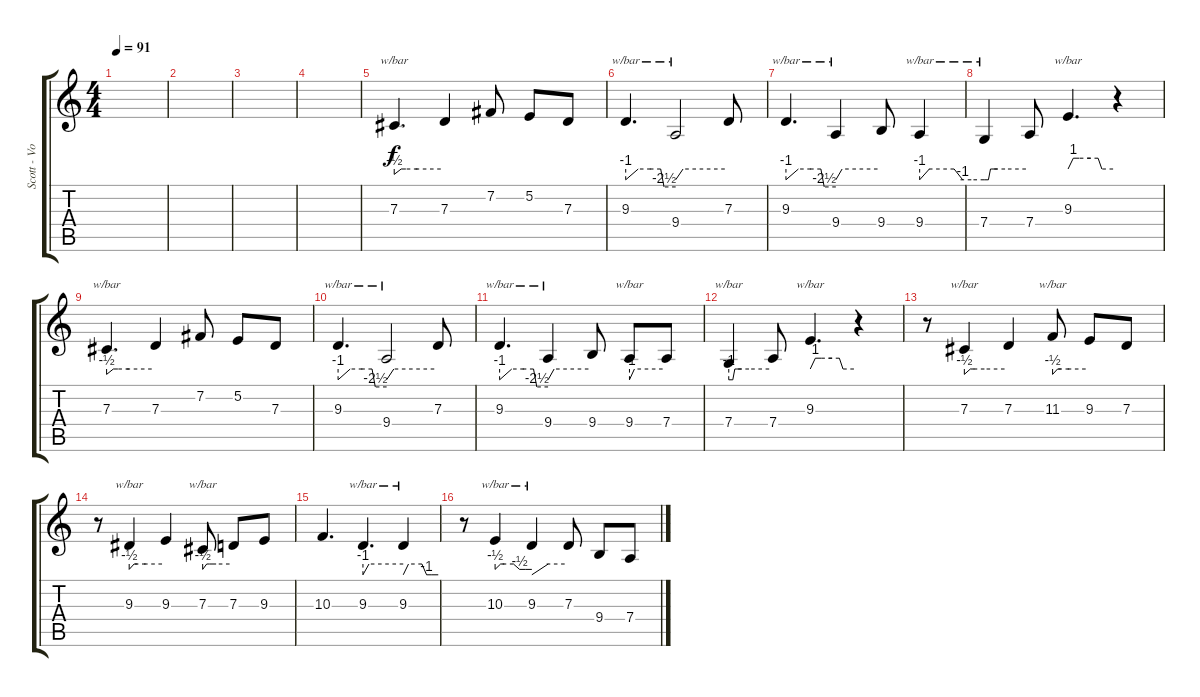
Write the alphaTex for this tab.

\track ("Scott - Voz" "Scott - Vo") {instrument lead2sawtooth}
\staff {score tabs}
\tuning (E4 B3 G3 D3 A2 E2) {hide}
\ts (4 4)
\tempo 91
\clef g2
\ks c
|
|
|
|
7.3.4{d tbe (custom default 0 -2 9 0 15 0 30 0 60 0)} 7.3.4 7.2.8 5.2.8 7.3.8 |
9.3.4{d tbe (custom default 0 -4 15 0 30 0 42 0 46 -10 60 -10)} 9.4.2{tbe (custom default 0 -4 9 0 60 0)} 7.3.8 |
9.3.4{d tbe (custom default 0 -4 15 0 30 0 42 0 46 -10 60 -10)} 9.4.4{tbe (custom default 0 -4 9 0 60 0)} 9.4.8 9.4.4{tbe (custom default 0 -4 9 0 32 0 40 -4 48 -4 60 -4)} |
7.4.4{tbe (custom default 0 -4 6 -4 9 0 11 0 19 0 30 0 60 0)} 7.4.8 9.3.4{d tbe (custom default 0 0 7 4 15 4 30 4 40 4 45 0 60 0)} r.4 |
7.3.4{d tbe (custom default 0 -2 9 0 15 0 30 0 60 0)} 7.3.4 7.2.8 5.2.8 7.3.8 |
9.3.4{d tbe (custom default 0 -4 15 0 30 0 42 0 46 -10 60 -10)} 9.4.2{tbe (custom default 0 -4 9 0 60 0)} 7.3.8 |
9.3.4{d tbe (custom default 0 -4 15 0 30 0 42 0 46 -10 60 -10)} 9.4.4{tbe (custom default 0 -4 9 0 60 0)} 9.4.8 9.4.8{tbe (custom default 0 -4 9 0 60 0)} 7.4.8 |
7.4.4{tbe (custom default 0 -4 6 -4 9 0 11 0 19 0 30 0 60 0)} 7.4.8 9.3.4{d tbe (custom default 0 0 7 4 15 4 30 4 40 4 45 0 60 0)} r.4 |
r.8 7.3.4{tbe (custom default 0 -2 9 0 15 0 30 0 60 0)} 7.3.4 11.3.8{tbe (custom default 0 -2 9 0 15 0 30 0 60 0)} 9.3.8 7.3.8 |
r.8 9.3.4{tbe (custom default 0 -2 9 0 15 0 30 0 60 0)} 9.3.4 7.3.8{tbe (custom default 0 -2 9 0 15 0 30 0 60 0)} 7.3.8 9.3.8 |
10.3.4{d} 9.3.4{d tbe (custom default 0 -4 9 0 60 0)} 9.3.4{tbe (custom default 0 -4 9 0 32 0 40 -4 48 -4 60 -4)} |
r.8 10.3.4{tbe (custom default 0 -2 9 0 15 0 30 0 40 -2 50 -2 60 -2)} 9.3.4{tbe (custom default 0 -4 30 0 60 0)} 7.3.8 9.4.8 7.4.8
